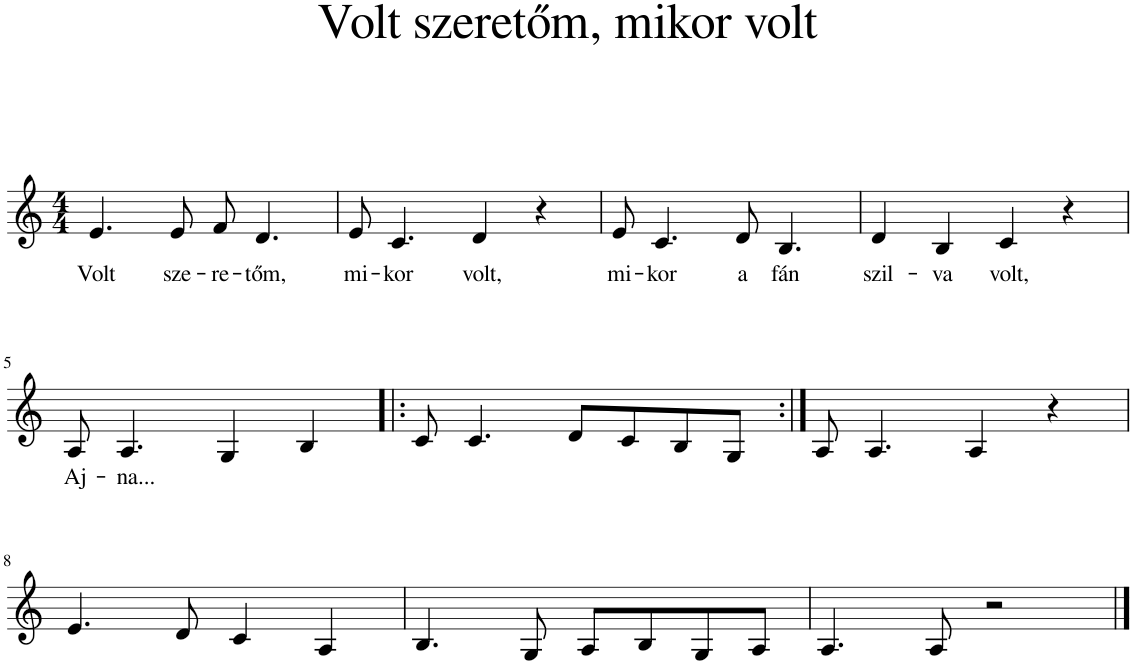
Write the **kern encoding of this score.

**kern	**text
*part1	*part1
*staff1	*staff1
*I"Piano	*
*I'Pno	*
*clefG2	*
*k[]	*
*M4/4	*
=1	=1
!	!LO:LY:b
4.e/	Volt
!	!LO:LY:b
8e/	sze-
!	!LO:LY:b
8f/	-re-
!	!LO:LY:b
4.d/	-tőm,
=2	=2
!	!LO:LY:b
8e/	mi-
!	!LO:LY:b
4.c/	-kor
!	!LO:LY:b
4d/	volt,
4r	.
=3	=3
!	!LO:LY:b
8e/	mi-
!	!LO:LY:b
4.c/	-kor
!	!LO:LY:b
8d/	a
!	!LO:LY:b
4.B/	fán
=4	=4
!	!LO:LY:b
4d/	szil-
!	!LO:LY:b
4B/	-va
!	!LO:LY:b
4c/	volt,
4r	.
!!LO:LB:g=z
=5	=5
!	!LO:LY:b
8A/	Aj-
!	!LO:LY:b
4.A/	-na...
4G/	.
4B/	.
=6!|:	=6!|:
8c/	.
4.c/	.
8d/L	.
8c/	.
8B/	.
8G/J	.
=7:|!	=7:|!
8A/	.
4.A/	.
4A/	.
4r	.
!!LO:LB:g=z
=8	=8
4.e/	.
8d/	.
4c/	.
4A/	.
=9	=9
4.B/	.
8G/	.
8A/L	.
8B/	.
8G/	.
8A/J	.
=10	=10
4.A/	.
8A/	.
2r	.
==	==
*-	*-
